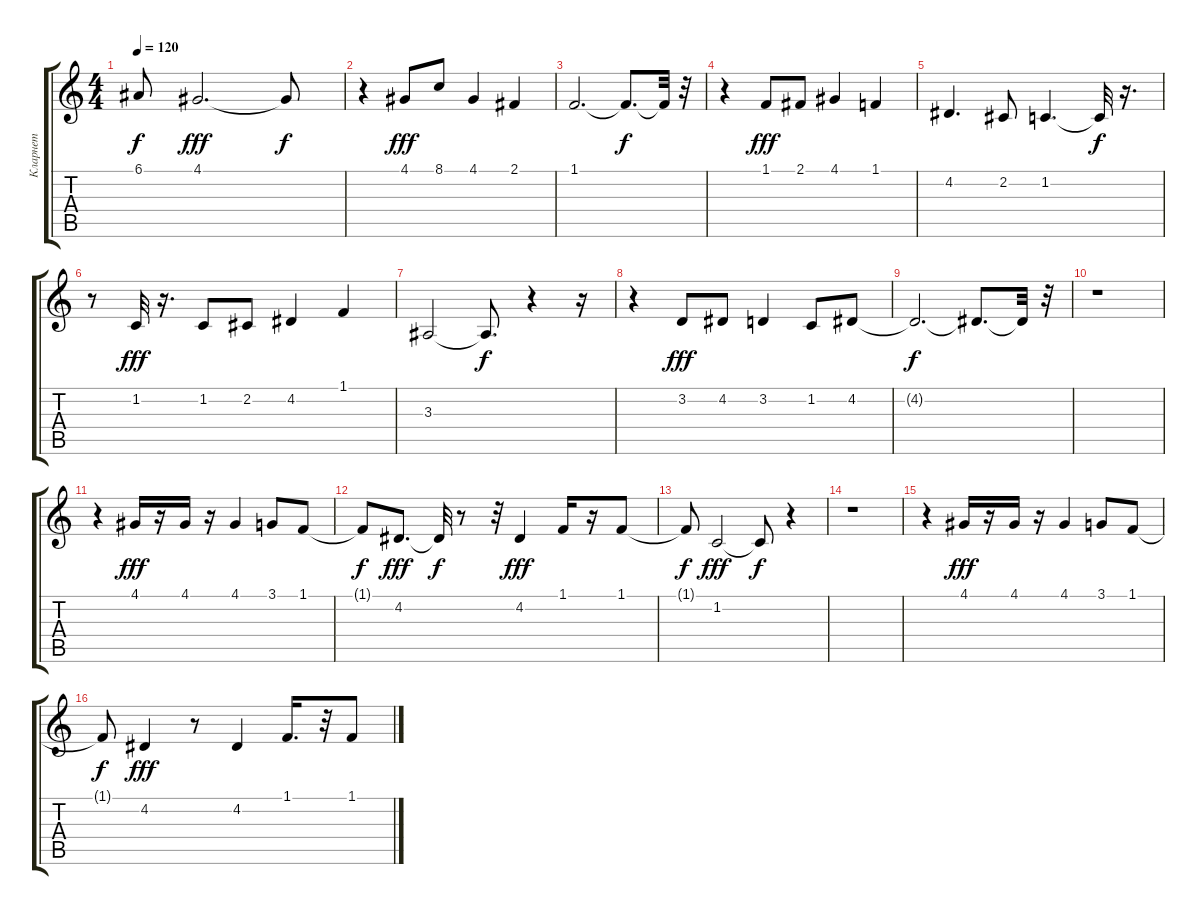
\track ("Кларнет" "Кларнет") {instrument clarinet}
\staff {score tabs}
\tuning (E4 B3 G3 D3 A2 E2) {hide}
\ts (4 4)
\tempo 120
\clef g2
\ks c
6.1{t}.8{dy f} 4.1.2{d dy fff} 4.1{t}.8{dy f} |
r.4 4.1.8{dy fff} 8.1.8 4.1.4 2.1.4 |
1.1.2{d} 1.1{t}.8{d dy f} 1.1{t}.32 r.32 |
r.4 1.1.8{dy fff} 2.1.8 4.1.4 1.1.4 |
4.2.4{d} 2.2.8 1.2.4{d} 1.2{t}.32{dy f} r.16{d} |
r.8 1.2.32{dy fff} r.16{d} 1.2.8 2.2.8 4.2.4 1.1.4 |
3.3.2 3.3{t}.8{d dy f} r.4 r.16 |
r.4 3.2.8{dy fff} 4.2.8 3.2.4 1.2.8 4.2.8 |
4.2{t}.2{d dy f} 4.2{t}.8{d} 4.2{t}.32 r.32 |
r.1 |
r.4 4.1.16{dy fff} r.16 4.1.16 r.16 4.1.4 3.1.8 1.1.8 |
1.1{t}.8{dy f} 4.2.8{d dy fff} 4.2{t}.32{dy f} r.8 r.32 4.2.4{dy fff} 1.1.16 r.16 1.1.8 |
1.1{t}.8{dy f} 1.2.2{dy fff} 1.2{t}.8{dy f} r.4 |
r.1 |
r.4 4.1.16{dy fff} r.16 4.1.16 r.16 4.1.4 3.1.8 1.1.8 |
1.1{t}.8{dy f} 4.2.4{dy fff} r.8 4.2.4 1.1.16{d} r.32 1.1.8
